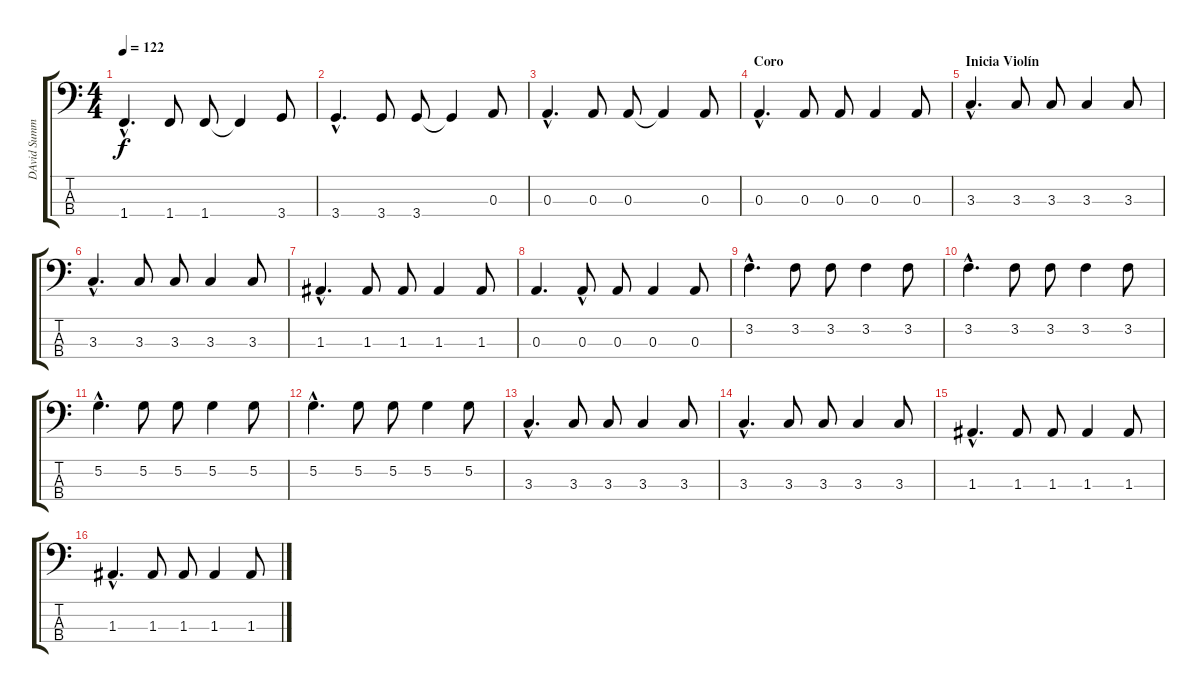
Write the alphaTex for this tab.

\track ("DAvid Summers (Bajo)" "DAvid Summ") {instrument electricbasspick}
\staff {score tabs}
\tuning (G2 D2 A1 E1) {hide}
\ts (4 4)
\tempo 122
\clef f4
\ks c
1.4{hac}.4{d dy f} 1.4.8 1.4.8 1.4{t}.4 3.4.8 |
3.4{hac}.4{d} 3.4.8 3.4.8 3.4{t}.4 0.3.8 |
0.3{hac}.4{d} 0.3.8 0.3.8 0.3{t}.4 0.3.8 |
\section ("" "Coro")
0.3{hac}.4{d} 0.3.8 0.3.8 0.3.4 0.3.8 |
\section ("" "Inicia Violín")
3.3{hac}.4{d} 3.3.8 3.3.8 3.3.4 3.3.8 |
3.3{hac}.4{d} 3.3.8 3.3.8 3.3.4 3.3.8 |
1.3{hac}.4{d} 1.3.8 1.3.8 1.3.4 1.3.8 |
0.3.4{d} 0.3{hac}.8 0.3.8 0.3.4 0.3.8 |
3.2{hac}.4{d} 3.2.8 3.2.8 3.2.4 3.2.8 |
3.2{hac}.4{d} 3.2.8 3.2.8 3.2.4 3.2.8 |
5.2{hac}.4{d} 5.2.8 5.2.8 5.2.4 5.2.8 |
5.2{hac}.4{d} 5.2.8 5.2.8 5.2.4 5.2.8 |
3.3{hac}.4{d} 3.3.8 3.3.8 3.3.4 3.3.8 |
3.3{hac}.4{d} 3.3.8 3.3.8 3.3.4 3.3.8 |
1.3{hac}.4{d} 1.3.8 1.3.8 1.3.4 1.3.8 |
1.3{hac}.4{d} 1.3.8 1.3.8 1.3.4 1.3.8
